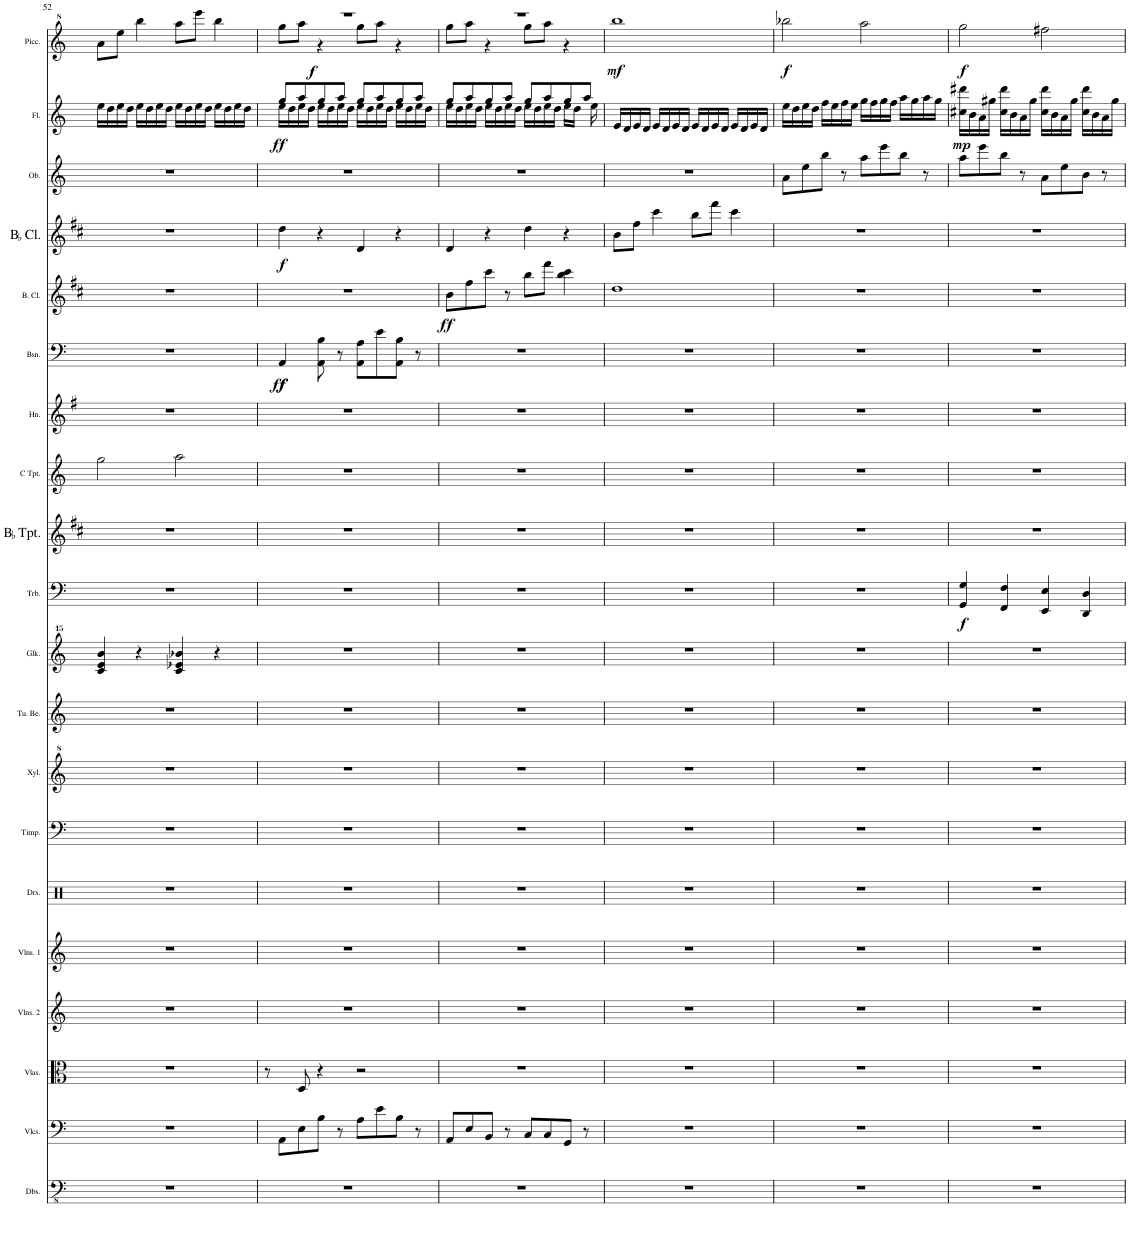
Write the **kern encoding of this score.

**kern	**kern	**kern	**kern	**kern	**kern	**kern	**kern	**kern	**kern	**kern	**dynam	**kern	**kern	**kern	**kern	**dynam	**kern	**dynam	**kern	**dynam	**kern	**kern	**dynam	**kern	**dynam
*part20	*part19	*part18	*part17	*part16	*part15	*part14	*part13	*part12	*part11	*part10	*part10	*part9	*part8	*part7	*part6	*part6	*part5	*part5	*part4	*part4	*part3	*part2	*part2	*part1	*part1
*staff20	*staff19	*staff18	*staff17	*staff16	*staff15	*staff14	*staff13	*staff12	*staff11	*staff10	*staff10	*staff9	*staff8	*staff7	*staff6	*staff6	*staff5	*staff5	*staff4	*staff4	*staff3	*staff2	*staff2	*staff1	*staff1
*I"Double Basses	*I"Violoncellos	*I"Violas	*I"Violins 2	*I"Violins 1	*I"Drumset	*I"Timpani	*I"Xylophone	*I"Tubular Bells	*I"Glockenspiel	*I"Trombone	*	*I"BaccidentalFlat Trumpet	*I"C Trumpet	*I"Horn	*I"Bassoon	*	*I"Bass Clarinet	*	*I"BaccidentalFlat Clarinet	*	*I"Oboe	*I"Flute	*	*I"Piccolo	*
*I'Dbs.	*I'Vlcs.	*I'Vlas.	*I'Vlns. 2	*I'Vlns. 1	*I'Drs.	*I'Timp.	*I'Xyl.	*I'Tu. Be.	*I'Glk.	*I'Trb.	*	*I'BaccidentalFlat Tpt.	*I'C Tpt.	*I'Hn.	*I'Bsn.	*	*I'B. Cl.	*	*I'BaccidentalFlat Cl.	*	*I'Ob.	*I'Fl.	*	*I'Picc.	*
!!LO:PB:g=z
*clefFv4	*clefF4	*clefC3	*clefG2	*clefG2	*clefX	*clefF4	*clefG^2	*clefG2	*clefG^^2	*clefF4	*	*clefG2	*clefG2	*clefG2	*clefF4	*	*clefG2	*	*clefG2	*	*clefG2	*clefG2	*	*clefG^2	*
*	*	*	*	*	*	*	*	*	*	*	*	*Trd1c2	*	*Trd4c7	*	*	*Trd8c14	*	*Trd1c2	*	*	*	*	*Trd-7c-12	*
*k[]	*k[]	*k[]	*k[]	*k[]	*k[]	*k[]	*k[]	*k[]	*k[]	*k[]	*	*k[f#c#]	*k[]	*k[f#]	*k[]	*	*k[f#c#]	*	*k[f#c#]	*	*k[]	*k[]	*	*k[]	*
*M4/4	*M4/4	*M4/4	*M4/4	*M4/4	*M4/4	*M4/4	*M4/4	*M4/4	*M4/4	*M4/4	*	*M4/4	*M4/4	*M4/4	*M4/4	*	*M4/4	*	*M4/4	*	*M4/4	*	*	*	*
=52	=52	=52	=52	=52	=52	=52	=52	=52	=52	=52	=52	=52	=52	=52	=52	=52	=52	=52	=52	=52	=52	=52	=52	=52	=52
1r	1r	1r	1r	1r	1r	1r	1r	1r	4ccc/ 4eee/ 4bbb/	1r	.	1r	2gg\	1r	1r	.	1r	.	1r	.	1r	16ee\LL	.	8aa\L	.
.	.	.	.	.	.	.	.	.	.	.	.	.	.	.	.	.	.	.	.	.	.	16dd\	.	.	.
.	.	.	.	.	.	.	.	.	.	.	.	.	.	.	.	.	.	.	.	.	.	16ee\	.	8eee\J	.
.	.	.	.	.	.	.	.	.	.	.	.	.	.	.	.	.	.	.	.	.	.	16dd\JJ	.	.	.
.	.	.	.	.	.	.	.	.	4r	.	.	.	.	.	.	.	.	.	.	.	.	16ee\LL	.	4bbb\	.
.	.	.	.	.	.	.	.	.	.	.	.	.	.	.	.	.	.	.	.	.	.	16dd\	.	.	.
.	.	.	.	.	.	.	.	.	.	.	.	.	.	.	.	.	.	.	.	.	.	16ee\	.	.	.
.	.	.	.	.	.	.	.	.	.	.	.	.	.	.	.	.	.	.	.	.	.	16dd\JJ	.	.	.
.	.	.	.	.	.	.	.	.	4ccc/ 4eee-X/ 4bbb-X/	.	.	.	2aa\	.	.	.	.	.	.	.	.	16ee\LL	.	8aaa\L	.
.	.	.	.	.	.	.	.	.	.	.	.	.	.	.	.	.	.	.	.	.	.	16dd\	.	.	.
.	.	.	.	.	.	.	.	.	.	.	.	.	.	.	.	.	.	.	.	.	.	16ee\	.	8eeee\J	.
.	.	.	.	.	.	.	.	.	.	.	.	.	.	.	.	.	.	.	.	.	.	16dd\JJ	.	.	.
.	.	.	.	.	.	.	.	.	4r	.	.	.	.	.	.	.	.	.	.	.	.	16ee\LL	.	4bbb\	.
.	.	.	.	.	.	.	.	.	.	.	.	.	.	.	.	.	.	.	.	.	.	16dd\	.	.	.
.	.	.	.	.	.	.	.	.	.	.	.	.	.	.	.	.	.	.	.	.	.	16ee\	.	.	.
.	.	.	.	.	.	.	.	.	.	.	.	.	.	.	.	.	.	.	.	.	.	16dd\JJ	.	.	.
=53	=53	=53	=53	=53	=53	=53	=53	=53	=53	=53	=53	=53	=53	=53	=53	=53	=53	=53	=53	=53	=53	=53	=53	=53	=53
*	*	*	*	*	*	*	*	*	*	*	*	*	*	*	*	*	*	*	*	*	*	*^	*	*^	*
!	!	!	!	!	!	!	!	!	!	!	!	!	!	!	!	!LO:DY:b	!	!	!	!	!	!	!	!	!	!	!
!	!	!	!	!	!	!	!	!	!	!	!	!	!	!	!	!LO:DY:n=1:b	!	!	!	!LO:DY:b	!	!	!	!LO:DY:b	!	!	!LO:DY:b
1r	8AA\L	8r	1r	1r	1r	1r	1r	1r	1r	1r	.	1r	1r	1r	4AA/	f ff	1r	.	4dd\	f	1r	8gg/L	16ee\LL	ff	1r	8ggg\L	f
.	.	.	.	.	.	.	.	.	.	.	.	.	.	.	.	.	.	.	.	.	.	.	16dd\	.	.	.	.
.	8E\	8D/	.	.	.	.	.	.	.	.	.	.	.	.	.	.	.	.	.	.	.	8aa/	16ee\	.	.	8aaa\J	.
.	.	.	.	.	.	.	.	.	.	.	.	.	.	.	.	.	.	.	.	.	.	.	16dd\JJ	.	.	.	.
.	8B\J	4r	.	.	.	.	.	.	.	.	.	.	.	.	8AA\ 8B\	.	.	.	4r	.	.	8gg/	16ee\LL	.	.	4r	.
.	.	.	.	.	.	.	.	.	.	.	.	.	.	.	.	.	.	.	.	.	.	.	16dd\	.	.	.	.
.	8r	.	.	.	.	.	.	.	.	.	.	.	.	.	8r	.	.	.	.	.	.	8aa/J	16ee\	.	.	.	.
.	.	.	.	.	.	.	.	.	.	.	.	.	.	.	.	.	.	.	.	.	.	.	16dd\JJ	.	.	.	.
.	8A\L	2r	.	.	.	.	.	.	.	.	.	.	.	.	8AA\ 8A\L	.	.	.	4d/	.	.	8gg/L	16ee\LL	.	.	8ggg\L	.
.	.	.	.	.	.	.	.	.	.	.	.	.	.	.	.	.	.	.	.	.	.	.	16dd\	.	.	.	.
.	8e\	.	.	.	.	.	.	.	.	.	.	.	.	.	8e\	.	.	.	.	.	.	8aa/	16ee\	.	.	8aaa\J	.
.	.	.	.	.	.	.	.	.	.	.	.	.	.	.	.	.	.	.	.	.	.	.	16dd\JJ	.	.	.	.
.	8B\J	.	.	.	.	.	.	.	.	.	.	.	.	.	8AA\ 8B\J	.	.	.	4r	.	.	8gg/	16ee\LL	.	.	4r	.
.	.	.	.	.	.	.	.	.	.	.	.	.	.	.	.	.	.	.	.	.	.	.	16dd\	.	.	.	.
.	8r	.	.	.	.	.	.	.	.	.	.	.	.	.	8r	.	.	.	.	.	.	8aa/J	16ee\	.	.	.	.
.	.	.	.	.	.	.	.	.	.	.	.	.	.	.	.	.	.	.	.	.	.	.	16dd\JJ	.	.	.	.
=54	=54	=54	=54	=54	=54	=54	=54	=54	=54	=54	=54	=54	=54	=54	=54	=54	=54	=54	=54	=54	=54	=54	=54	=54	=54	=54	=54
!	!	!	!	!	!	!	!	!	!	!	!	!	!	!	!	!	!	!LO:DY:b	!	!	!	!	!	!	!	!	!
1r	8AA/L	1r	1r	1r	1r	1r	1r	1r	1r	1r	.	1r	1r	1r	1r	.	8b\L	ff	4d/	.	1r	8gg/L	16ee\LL	.	1r	8ggg\L	.
.	.	.	.	.	.	.	.	.	.	.	.	.	.	.	.	.	.	.	.	.	.	.	16dd\	.	.	.	.
.	8E/	.	.	.	.	.	.	.	.	.	.	.	.	.	.	.	8ff#\	.	.	.	.	8aa/	16ee\	.	.	8aaa\J	.
.	.	.	.	.	.	.	.	.	.	.	.	.	.	.	.	.	.	.	.	.	.	.	16dd\JJ	.	.	.	.
.	8BB/J	.	.	.	.	.	.	.	.	.	.	.	.	.	.	.	8ccc#\J	.	4r	.	.	8gg/	16ee\LL	.	.	4r	.
.	.	.	.	.	.	.	.	.	.	.	.	.	.	.	.	.	.	.	.	.	.	.	16dd\	.	.	.	.
.	8r	.	.	.	.	.	.	.	.	.	.	.	.	.	.	.	8r	.	.	.	.	8aa/J	16ee\	.	.	.	.
.	.	.	.	.	.	.	.	.	.	.	.	.	.	.	.	.	.	.	.	.	.	.	16dd\JJ	.	.	.	.
.	8C/L	.	.	.	.	.	.	.	.	.	.	.	.	.	.	.	8bb\L	.	4dd\	.	.	8gg/L	16ee\LL	.	.	8ggg\L	.
.	.	.	.	.	.	.	.	.	.	.	.	.	.	.	.	.	.	.	.	.	.	.	16dd\	.	.	.	.
.	8C/	.	.	.	.	.	.	.	.	.	.	.	.	.	.	.	8fff#\J	.	.	.	.	8aa/	16ee\	.	.	8aaa\J	.
.	.	.	.	.	.	.	.	.	.	.	.	.	.	.	.	.	.	.	.	.	.	.	16dd\JJ	.	.	.	.
.	8GG/J	.	.	.	.	.	.	.	.	.	.	.	.	.	.	.	4bb\ 4ccc#\	.	4r	.	.	8gg/	16ee\LL	.	.	4r	.
.	.	.	.	.	.	.	.	.	.	.	.	.	.	.	.	.	.	.	.	.	.	.	16dd\JJ	.	.	.	.
.	8r	.	.	.	.	.	.	.	.	.	.	.	.	.	.	.	.	.	.	.	.	8aa/J	16ryy	.	.	.	.
.	.	.	.	.	.	.	.	.	.	.	.	.	.	.	.	.	.	.	.	.	.	.	16ee\	.	.	.	.
*	*	*	*	*	*	*	*	*	*	*	*	*	*	*	*	*	*	*	*	*	*	*	*	*	*v	*v	*
=55	=55	=55	=55	=55	=55	=55	=55	=55	=55	=55	=55	=55	=55	=55	=55	=55	=55	=55	=55	=55	=55	=55	=55	=55	=55	=55
!	!	!	!	!	!	!	!	!	!	!	!	!	!	!	!	!	!	!	!	!	!	!	!	!	!	!LO:DY:b
*	*	*	*	*	*	*	*	*	*	*	*	*	*	*	*	*	*	*	*	*	*	*v	*v	*	*	*
1r	1r	1r	1r	1r	1r	1r	1r	1r	1r	1r	.	1r	1r	1r	1r	.	1dd	.	8b\L	.	1r	16e/LL	.	1bbb	mf
.	.	.	.	.	.	.	.	.	.	.	.	.	.	.	.	.	.	.	.	.	.	16d/	.	.	.
.	.	.	.	.	.	.	.	.	.	.	.	.	.	.	.	.	.	.	8ff#\J	.	.	16e/	.	.	.
.	.	.	.	.	.	.	.	.	.	.	.	.	.	.	.	.	.	.	.	.	.	16d/JJ	.	.	.
.	.	.	.	.	.	.	.	.	.	.	.	.	.	.	.	.	.	.	4ccc#\	.	.	16e/LL	.	.	.
.	.	.	.	.	.	.	.	.	.	.	.	.	.	.	.	.	.	.	.	.	.	16d/	.	.	.
.	.	.	.	.	.	.	.	.	.	.	.	.	.	.	.	.	.	.	.	.	.	16e/	.	.	.
.	.	.	.	.	.	.	.	.	.	.	.	.	.	.	.	.	.	.	.	.	.	16d/JJ	.	.	.
.	.	.	.	.	.	.	.	.	.	.	.	.	.	.	.	.	.	.	8bb\L	.	.	16e/LL	.	.	.
.	.	.	.	.	.	.	.	.	.	.	.	.	.	.	.	.	.	.	.	.	.	16d/	.	.	.
.	.	.	.	.	.	.	.	.	.	.	.	.	.	.	.	.	.	.	8fff#\J	.	.	16e/	.	.	.
.	.	.	.	.	.	.	.	.	.	.	.	.	.	.	.	.	.	.	.	.	.	16d/JJ	.	.	.
.	.	.	.	.	.	.	.	.	.	.	.	.	.	.	.	.	.	.	4ccc#\	.	.	16e/LL	.	.	.
.	.	.	.	.	.	.	.	.	.	.	.	.	.	.	.	.	.	.	.	.	.	16d/	.	.	.
.	.	.	.	.	.	.	.	.	.	.	.	.	.	.	.	.	.	.	.	.	.	16e/	.	.	.
.	.	.	.	.	.	.	.	.	.	.	.	.	.	.	.	.	.	.	.	.	.	16d/JJ	.	.	.
=56	=56	=56	=56	=56	=56	=56	=56	=56	=56	=56	=56	=56	=56	=56	=56	=56	=56	=56	=56	=56	=56	=56	=56	=56	=56
!	!	!	!	!	!	!	!	!	!	!	!	!	!	!	!	!	!	!	!	!	!	!	!	!	!LO:DY:b
1r	1r	1r	1r	1r	1r	1r	1r	1r	1r	1r	.	1r	1r	1r	1r	.	1r	.	1r	.	8a\L	16ee\LL	.	2bbb-X\	f
.	.	.	.	.	.	.	.	.	.	.	.	.	.	.	.	.	.	.	.	.	.	16dd\	.	.	.
.	.	.	.	.	.	.	.	.	.	.	.	.	.	.	.	.	.	.	.	.	8ee\	16ee\	.	.	.
.	.	.	.	.	.	.	.	.	.	.	.	.	.	.	.	.	.	.	.	.	.	16dd\JJ	.	.	.
.	.	.	.	.	.	.	.	.	.	.	.	.	.	.	.	.	.	.	.	.	8bb\J	16ff\LL	.	.	.
.	.	.	.	.	.	.	.	.	.	.	.	.	.	.	.	.	.	.	.	.	.	16ee\	.	.	.
.	.	.	.	.	.	.	.	.	.	.	.	.	.	.	.	.	.	.	.	.	8r	16ff\	.	.	.
.	.	.	.	.	.	.	.	.	.	.	.	.	.	.	.	.	.	.	.	.	.	16ee\JJ	.	.	.
.	.	.	.	.	.	.	.	.	.	.	.	.	.	.	.	.	.	.	.	.	8aa\L	16gg\LL	.	2aaa\	.
.	.	.	.	.	.	.	.	.	.	.	.	.	.	.	.	.	.	.	.	.	.	16ff\	.	.	.
.	.	.	.	.	.	.	.	.	.	.	.	.	.	.	.	.	.	.	.	.	8eee\	16gg\	.	.	.
.	.	.	.	.	.	.	.	.	.	.	.	.	.	.	.	.	.	.	.	.	.	16ff\JJ	.	.	.
.	.	.	.	.	.	.	.	.	.	.	.	.	.	.	.	.	.	.	.	.	8bb\J	16aa\LL	.	.	.
.	.	.	.	.	.	.	.	.	.	.	.	.	.	.	.	.	.	.	.	.	.	16gg\	.	.	.
.	.	.	.	.	.	.	.	.	.	.	.	.	.	.	.	.	.	.	.	.	8r	16aa\	.	.	.
.	.	.	.	.	.	.	.	.	.	.	.	.	.	.	.	.	.	.	.	.	.	16gg\JJ	.	.	.
=57	=57	=57	=57	=57	=57	=57	=57	=57	=57	=57	=57	=57	=57	=57	=57	=57	=57	=57	=57	=57	=57	=57	=57	=57	=57
!	!	!	!	!	!	!	!	!	!	!	!LO:DY:b	!	!	!	!	!	!	!	!	!	!	!	!LO:DY:b	!	!LO:DY:b
1r	1r	1r	1r	1r	1r	1r	1r	1r	1r	4GG/ 4G/	f	1r	1r	1r	1r	.	1r	.	1r	.	8aa\L	16cc#X\ 16ddd#X\LL	mp	2ggg\	f
.	.	.	.	.	.	.	.	.	.	.	.	.	.	.	.	.	.	.	.	.	.	16b\	.	.	.
.	.	.	.	.	.	.	.	.	.	.	.	.	.	.	.	.	.	.	.	.	8eee\	16a\	.	.	.
.	.	.	.	.	.	.	.	.	.	.	.	.	.	.	.	.	.	.	.	.	.	16gg#X\JJ	.	.	.
.	.	.	.	.	.	.	.	.	.	4FF/ 4F/	.	.	.	.	.	.	.	.	.	.	8bb\J	16cc#\ 16ddd#\LL	.	.	.
.	.	.	.	.	.	.	.	.	.	.	.	.	.	.	.	.	.	.	.	.	.	16b\	.	.	.
.	.	.	.	.	.	.	.	.	.	.	.	.	.	.	.	.	.	.	.	.	8r	16a\	.	.	.
.	.	.	.	.	.	.	.	.	.	.	.	.	.	.	.	.	.	.	.	.	.	16gg#\JJ	.	.	.
.	.	.	.	.	.	.	.	.	.	4EE/ 4E/	.	.	.	.	.	.	.	.	.	.	8a\L	16cc#\ 16ddd#\LL	.	2fff#X\	.
.	.	.	.	.	.	.	.	.	.	.	.	.	.	.	.	.	.	.	.	.	.	16b\	.	.	.
.	.	.	.	.	.	.	.	.	.	.	.	.	.	.	.	.	.	.	.	.	8ee\	16a\	.	.	.
.	.	.	.	.	.	.	.	.	.	.	.	.	.	.	.	.	.	.	.	.	.	16gg#\JJ	.	.	.
.	.	.	.	.	.	.	.	.	.	4DD/ 4D/	.	.	.	.	.	.	.	.	.	.	8b\J	16cc#\ 16ddd#\LL	.	.	.
.	.	.	.	.	.	.	.	.	.	.	.	.	.	.	.	.	.	.	.	.	.	16b\	.	.	.
.	.	.	.	.	.	.	.	.	.	.	.	.	.	.	.	.	.	.	.	.	8r	16a\	.	.	.
.	.	.	.	.	.	.	.	.	.	.	.	.	.	.	.	.	.	.	.	.	.	16gg#\JJ	.	.	.
=	=	=	=	=	=	=	=	=	=	=	=	=	=	=	=	=	=	=	=	=	=	=	=	=	=
*-	*-	*-	*-	*-	*-	*-	*-	*-	*-	*-	*-	*-	*-	*-	*-	*-	*-	*-	*-	*-	*-	*-	*-	*-	*-
